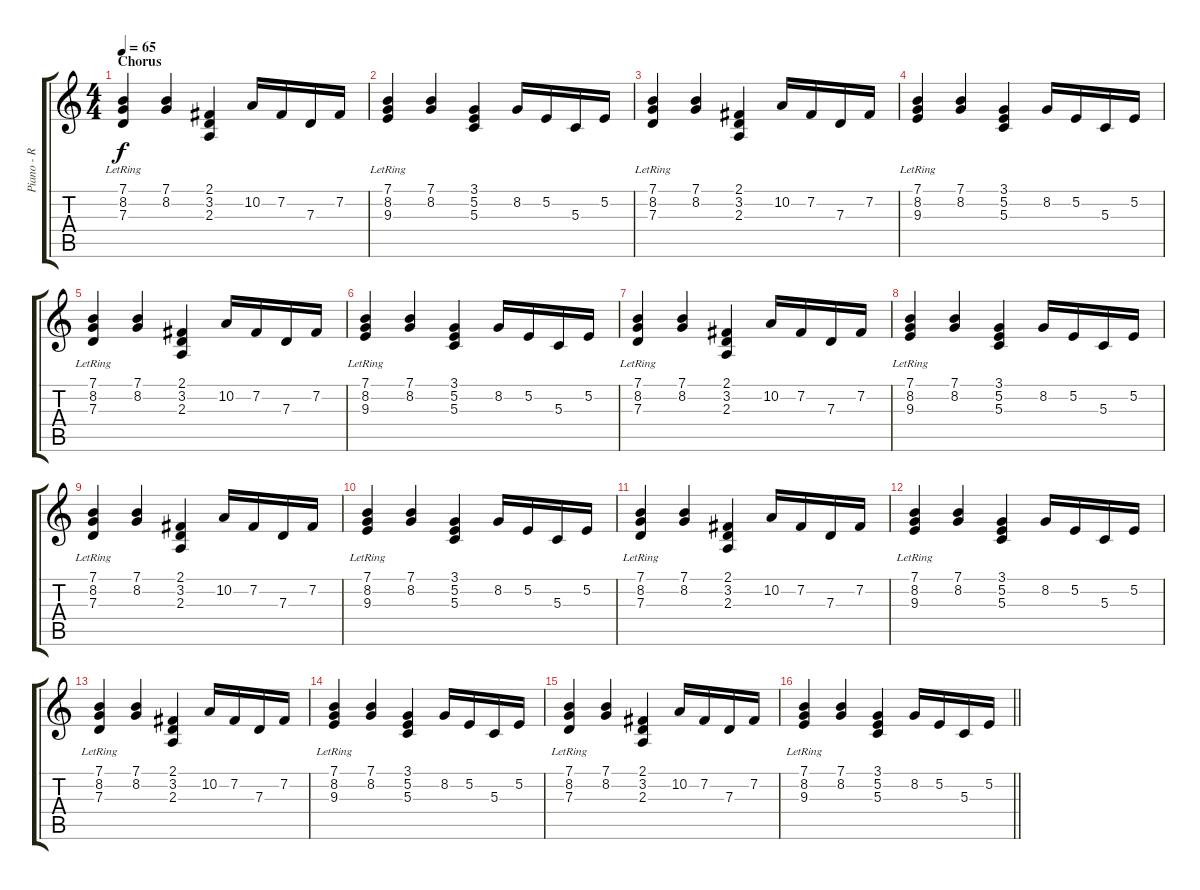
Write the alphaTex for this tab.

\track ("Piano - R Hand" "Piano - R ") {instrument electricgrandpiano}
\staff {score tabs}
\tuning (E4 B3 G3 D3 A2 E2) {hide}
\ts (4 4)
\section ("" "Chorus")
\tempo 65
\clef g2
\ks c
(7.1 8.2 7.3{lr}).4{dy f} (7.1 8.2).4 (2.1 3.2 2.3).4 10.2.16 7.2.16 7.3.16 7.2.16 |
(7.1 8.2 9.3{lr}).4 (7.1 8.2).4 (3.1 5.2 5.3).4 8.2.16 5.2.16 5.3.16 5.2.16 |
(7.1 8.2 7.3{lr}).4 (7.1 8.2).4 (2.1 3.2 2.3).4 10.2.16 7.2.16 7.3.16 7.2.16 |
(7.1 8.2 9.3{lr}).4 (7.1 8.2).4 (3.1 5.2 5.3).4 8.2.16 5.2.16 5.3.16 5.2.16 |
(7.1 8.2 7.3{lr}).4 (7.1 8.2).4 (2.1 3.2 2.3).4 10.2.16 7.2.16 7.3.16 7.2.16 |
(7.1 8.2 9.3{lr}).4 (7.1 8.2).4 (3.1 5.2 5.3).4 8.2.16 5.2.16 5.3.16 5.2.16 |
(7.1 8.2 7.3{lr}).4 (7.1 8.2).4 (2.1 3.2 2.3).4 10.2.16 7.2.16 7.3.16 7.2.16 |
(7.1 8.2 9.3{lr}).4 (7.1 8.2).4 (3.1 5.2 5.3).4 8.2.16 5.2.16 5.3.16 5.2.16 |
(7.1 8.2 7.3{lr}).4 (7.1 8.2).4 (2.1 3.2 2.3).4 10.2.16 7.2.16 7.3.16 7.2.16 |
(7.1 8.2 9.3{lr}).4 (7.1 8.2).4 (3.1 5.2 5.3).4 8.2.16 5.2.16 5.3.16 5.2.16 |
(7.1 8.2 7.3{lr}).4 (7.1 8.2).4 (2.1 3.2 2.3).4 10.2.16 7.2.16 7.3.16 7.2.16 |
(7.1 8.2 9.3{lr}).4 (7.1 8.2).4 (3.1 5.2 5.3).4 8.2.16 5.2.16 5.3.16 5.2.16 |
(7.1 8.2 7.3{lr}).4 (7.1 8.2).4 (2.1 3.2 2.3).4 10.2.16 7.2.16 7.3.16 7.2.16 |
(7.1 8.2 9.3{lr}).4 (7.1 8.2).4 (3.1 5.2 5.3).4 8.2.16 5.2.16 5.3.16 5.2.16 |
(7.1 8.2 7.3{lr}).4 (7.1 8.2).4 (2.1 3.2 2.3).4 10.2.16 7.2.16 7.3.16 7.2.16 |
\barLineRight lightlight
(7.1 8.2 9.3{lr}).4 (7.1 8.2).4 (3.1 5.2 5.3).4 8.2.16 5.2.16 5.3.16 5.2.16
